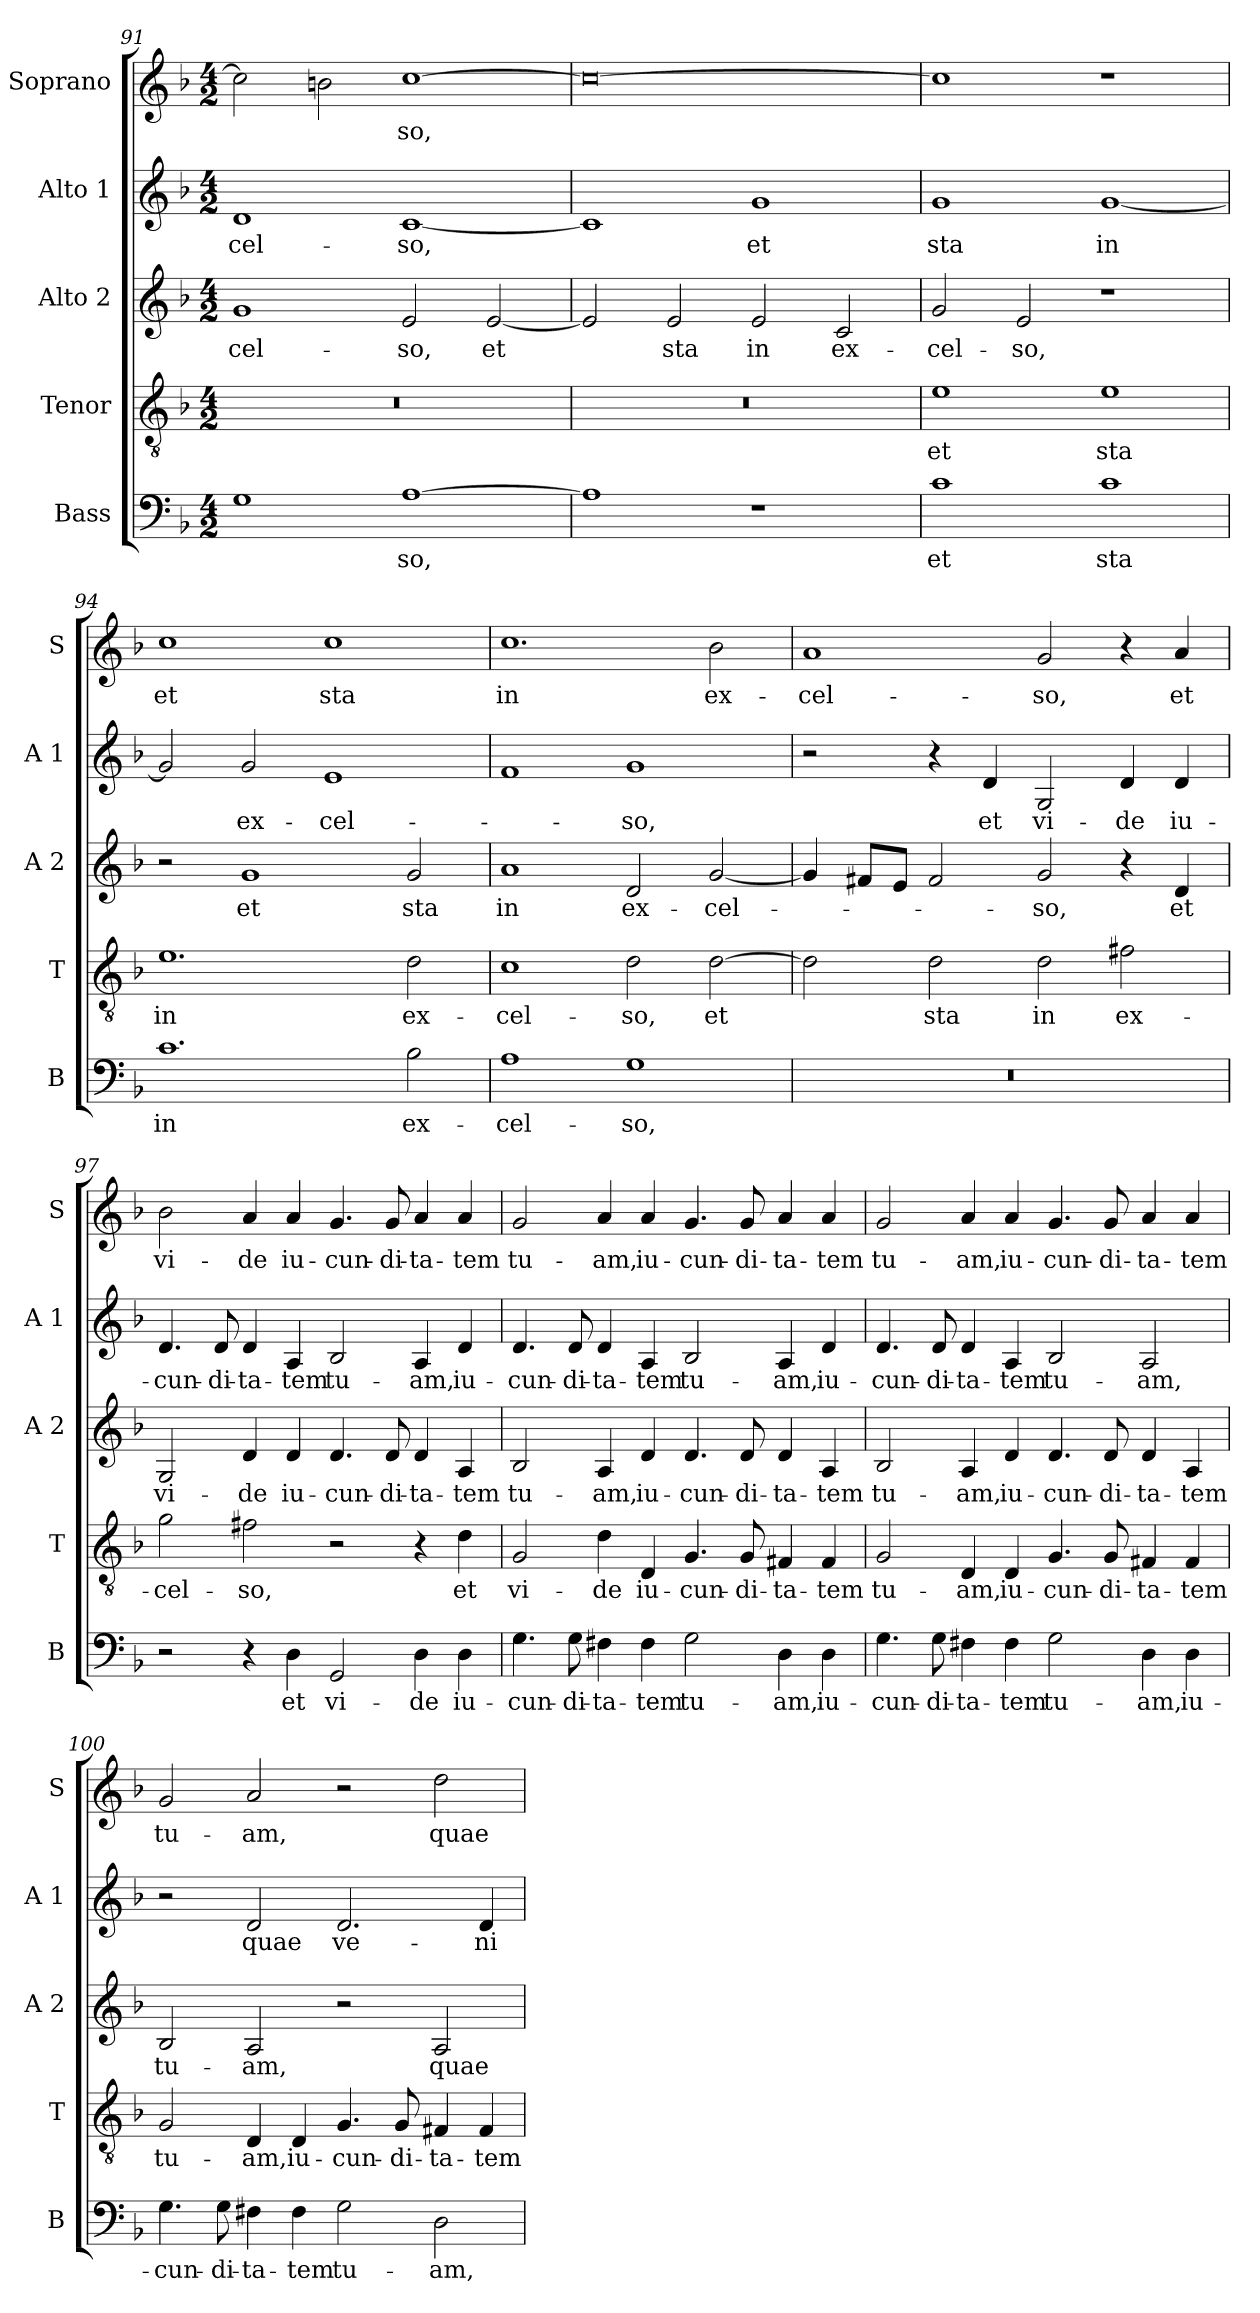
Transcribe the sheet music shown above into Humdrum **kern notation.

**kern	**text	**kern	**text	**kern	**text	**kern	**text	**kern	**text
*part5	*part5	*part4	*part4	*part3	*part3	*part2	*part2	*part1	*part1
*staff5	*staff5	*staff4	*staff4	*staff3	*staff3	*staff2	*staff2	*staff1	*staff1
*I"Bass	*	*I"Tenor	*	*I"Alto 2	*	*I"Alto 1	*	*I"Soprano	*
*I'B	*	*I'T	*	*I'A 2	*	*I'A 1	*	*I'S	*
*clefF4	*	*clefGv2	*	*clefG2	*	*clefG2	*	*clefG2	*
*k[b-]	*	*k[b-]	*	*k[b-]	*	*k[b-]	*	*k[b-]	*
*F:	*	*F:	*	*F:	*	*F:	*	*F:	*
*M4/2	*	*M4/2	*	*M4/2	*	*M4/2	*	*M4/2	*
=91	=91	=91	=91	=91	=91	=91	=91	=91	=91
!	!	!	!	!	!LO:LY:b	!	!LO:LY:b	!	!
1G	.	0r	.	1g	-cel-	1d	-cel-	2cc\]	.
.	.	.	.	.	.	.	.	2bn\	.
!	!LO:LY:b	!	!	!	!LO:LY:b	!	!LO:LY:b	!	!LO:LY:b
[1A	-so,	.	.	2e/	-so,	[1c	-so,	[1cc	-so,
!	!	!	!	!	!LO:LY:b	!	!	!	!
.	.	.	.	[2e/	et	.	.	.	.
=92	=92	=92	=92	=92	=92	=92	=92	=92	=92
1A]	.	0r	.	2e/]	.	1c]	.	0cc_	.
!	!	!	!	!	!LO:LY:b	!	!	!	!
.	.	.	.	2e/	sta	.	.	.	.
!	!	!	!	!	!LO:LY:b	!	!LO:LY:b	!	!
1r	.	.	.	2e/	in	1g	et	.	.
!	!	!	!	!	!LO:LY:b	!	!	!	!
.	.	.	.	2c/	ex-	.	.	.	.
!!LO:LB:g=z
=93	=93	=93	=93	=93	=93	=93	=93	=93	=93
!	!LO:LY:b	!	!LO:LY:b	!	!LO:LY:b	!	!LO:LY:b	!	!
1c	et	1e	et	2g/	-cel-	1g	sta	1cc]	.
!	!	!	!	!	!LO:LY:b	!	!	!	!
.	.	.	.	2e/	-so,	.	.	.	.
!	!LO:LY:b	!	!LO:LY:b	!	!	!	!LO:LY:b	!	!
1c	sta	1e	sta	1r	.	[1g	in	1r	.
=94	=94	=94	=94	=94	=94	=94	=94	=94	=94
!	!LO:LY:b	!	!LO:LY:b	!	!	!	!	!	!LO:LY:b
1.c	in	1.e	in	2r	.	2g/]	.	1cc	et
!	!	!	!	!	!LO:LY:b	!	!LO:LY:b	!	!
.	.	.	.	1g	et	2g/	ex-	.	.
!	!	!	!	!	!	!	!LO:LY:b	!	!LO:LY:b
.	.	.	.	.	.	1e	-cel-	1cc	sta
!	!LO:LY:b	!	!LO:LY:b	!	!LO:LY:b	!	!	!	!
2B-\	ex-	2d\	ex-	2g/	sta	.	.	.	.
=95	=95	=95	=95	=95	=95	=95	=95	=95	=95
!	!LO:LY:b	!	!LO:LY:b	!	!LO:LY:b	!	!	!	!LO:LY:b
1A	-cel-	1c	-cel-	1a	in	1f	.	1.cc	in
!	!LO:LY:b	!	!LO:LY:b	!	!LO:LY:b	!	!LO:LY:b	!	!
1G	-so,	2d\	-so,	2d/	ex-	1g	-so,	.	.
!	!	!	!LO:LY:b	!	!LO:LY:b	!	!	!	!LO:LY:b
.	.	[2d\	et	[2g/	-cel-	.	.	2b-\	ex-
=96	=96	=96	=96	=96	=96	=96	=96	=96	=96
!	!	!	!	!	!	!	!	!	!LO:LY:b
0r	.	2d\]	.	4g/]	.	2r	.	1a	-cel-
.	.	.	.	8f#X/L	.	.	.	.	.
.	.	.	.	8e/J	.	.	.	.	.
!	!	!	!LO:LY:b	!	!	!	!	!	!
.	.	2d\	sta	2f#/	.	4r	.	.	.
!	!	!	!	!	!	!	!LO:LY:b	!	!
.	.	.	.	.	.	4d/	et	.	.
!	!	!	!LO:LY:b	!	!LO:LY:b	!	!LO:LY:b	!	!LO:LY:b
.	.	2d\	in	2g/	-so,	2G/	vi-	2g/	-so,
!	!	!	!LO:LY:b	!	!	!	!LO:LY:b	!	!
.	.	2f#X\	ex-	4r	.	4d/	-de	4r	.
!	!	!	!	!	!LO:LY:b	!	!LO:LY:b	!	!LO:LY:b
.	.	.	.	4d/	et	4d/	iu-	4a/	et
!!LO:PB:g=z
=97	=97	=97	=97	=97	=97	=97	=97	=97	=97
!	!	!	!LO:LY:b	!	!LO:LY:b	!	!LO:LY:b	!	!LO:LY:b
2r	.	2g\	-cel-	2G/	vi-	4.d/	-cun-	2b-\	vi-
!	!	!	!	!	!	!	!LO:LY:b	!	!
.	.	.	.	.	.	8d/	-di-	.	.
!	!	!	!LO:LY:b	!	!LO:LY:b	!	!LO:LY:b	!	!LO:LY:b
4r	.	2f#X\	-so,	4d/	-de	4d/	-ta-	4a/	-de
!	!LO:LY:b	!	!	!	!LO:LY:b	!	!LO:LY:b	!	!LO:LY:b
4D\	et	.	.	4d/	iu-	4A/	-tem	4a/	iu-
!	!LO:LY:b	!	!	!	!LO:LY:b	!	!LO:LY:b	!	!LO:LY:b
2GG/	vi-	2r	.	4.d/	-cun-	2B-/	tu-	4.g/	-cun-
!	!	!	!	!	!LO:LY:b	!	!	!	!LO:LY:b
.	.	.	.	8d/	-di-	.	.	8g/	-di-
!	!LO:LY:b	!	!	!	!LO:LY:b	!	!LO:LY:b	!	!LO:LY:b
4D\	-de	4r	.	4d/	-ta-	4A/	-am,	4a/	-ta-
!	!LO:LY:b	!	!LO:LY:b	!	!LO:LY:b	!	!LO:LY:b	!	!LO:LY:b
4D\	iu-	4d\	et	4A/	-tem	4d/	iu-	4a/	-tem
=98	=98	=98	=98	=98	=98	=98	=98	=98	=98
!	!LO:LY:b	!	!LO:LY:b	!	!LO:LY:b	!	!LO:LY:b	!	!LO:LY:b
4.G\	-cun-	2G/	vi-	2B-/	tu-	4.d/	-cun-	2g/	tu-
!	!LO:LY:b	!	!	!	!	!	!LO:LY:b	!	!
8G\	-di-	.	.	.	.	8d/	-di-	.	.
!	!LO:LY:b	!	!LO:LY:b	!	!LO:LY:b	!	!LO:LY:b	!	!LO:LY:b
4F#X\	-ta-	4d\	-de	4A/	-am,	4d/	-ta-	4a/	-am,
!	!LO:LY:b	!	!LO:LY:b	!	!LO:LY:b	!	!LO:LY:b	!	!LO:LY:b
4F#\	-tem	4D/	iu-	4d/	iu-	4A/	-tem	4a/	iu-
!	!LO:LY:b	!	!LO:LY:b	!	!LO:LY:b	!	!LO:LY:b	!	!LO:LY:b
2G\	tu-	4.G/	-cun-	4.d/	-cun-	2B-/	tu-	4.g/	-cun-
!	!	!	!LO:LY:b	!	!LO:LY:b	!	!	!	!LO:LY:b
.	.	8G/	-di-	8d/	-di-	.	.	8g/	-di-
!	!LO:LY:b	!	!LO:LY:b	!	!LO:LY:b	!	!LO:LY:b	!	!LO:LY:b
4D\	-am,	4F#X/	-ta-	4d/	-ta-	4A/	-am,	4a/	-ta-
!	!LO:LY:b	!	!LO:LY:b	!	!LO:LY:b	!	!LO:LY:b	!	!LO:LY:b
4D\	iu-	4F#/	-tem	4A/	-tem	4d/	iu-	4a/	-tem
=99	=99	=99	=99	=99	=99	=99	=99	=99	=99
!	!LO:LY:b	!	!LO:LY:b	!	!LO:LY:b	!	!LO:LY:b	!	!LO:LY:b
4.G\	-cun-	2G/	tu-	2B-/	tu-	4.d/	-cun-	2g/	tu-
!	!LO:LY:b	!	!	!	!	!	!LO:LY:b	!	!
8G\	-di-	.	.	.	.	8d/	-di-	.	.
!	!LO:LY:b	!	!LO:LY:b	!	!LO:LY:b	!	!LO:LY:b	!	!LO:LY:b
4F#X\	-ta-	4D/	-am,	4A/	-am,	4d/	-ta-	4a/	-am,
!	!LO:LY:b	!	!LO:LY:b	!	!LO:LY:b	!	!LO:LY:b	!	!LO:LY:b
4F#\	-tem	4D/	iu-	4d/	iu-	4A/	-tem	4a/	iu-
!	!LO:LY:b	!	!LO:LY:b	!	!LO:LY:b	!	!LO:LY:b	!	!LO:LY:b
2G\	tu-	4.G/	-cun-	4.d/	-cun-	2B-/	tu-	4.g/	-cun-
!	!	!	!LO:LY:b	!	!LO:LY:b	!	!	!	!LO:LY:b
.	.	8G/	-di-	8d/	-di-	.	.	8g/	-di-
!	!LO:LY:b	!	!LO:LY:b	!	!LO:LY:b	!	!LO:LY:b	!	!LO:LY:b
4D\	-am,	4F#X/	-ta-	4d/	-ta-	2A/	-am,	4a/	-ta-
!	!LO:LY:b	!	!LO:LY:b	!	!LO:LY:b	!	!	!	!LO:LY:b
4D\	iu-	4F#/	-tem	4A/	-tem	.	.	4a/	-tem
!!LO:LB:g=z
=100	=100	=100	=100	=100	=100	=100	=100	=100	=100
!	!LO:LY:b	!	!LO:LY:b	!	!LO:LY:b	!	!	!	!LO:LY:b
4.G\	-cun-	2G/	tu-	2B-/	tu-	2r	.	2g/	tu-
!	!LO:LY:b	!	!	!	!	!	!	!	!
8G\	-di-	.	.	.	.	.	.	.	.
!	!LO:LY:b	!	!LO:LY:b	!	!LO:LY:b	!	!LO:LY:b	!	!LO:LY:b
4F#X\	-ta-	4D/	-am,	2A/	-am,	2d/	quae	2a/	-am,
!	!LO:LY:b	!	!LO:LY:b	!	!	!	!	!	!
4F#\	-tem	4D/	iu-	.	.	.	.	.	.
!	!LO:LY:b	!	!LO:LY:b	!	!	!	!LO:LY:b	!	!
2G\	tu-	4.G/	-cun-	2r	.	2.d/	ve-	2r	.
!	!	!	!LO:LY:b	!	!	!	!	!	!
.	.	8G/	-di-	.	.	.	.	.	.
!	!LO:LY:b	!	!LO:LY:b	!	!LO:LY:b	!	!	!	!LO:LY:b
2D\	-am,	4F#X/	-ta-	2A/	quae	.	.	2dd\	quae
!	!	!	!LO:LY:b	!	!	!	!LO:LY:b	!	!
.	.	4F#/	-tem	.	.	4d/	-ni-	.	.
=	=	=	=	=	=	=	=	=	=
*-	*-	*-	*-	*-	*-	*-	*-	*-	*-
